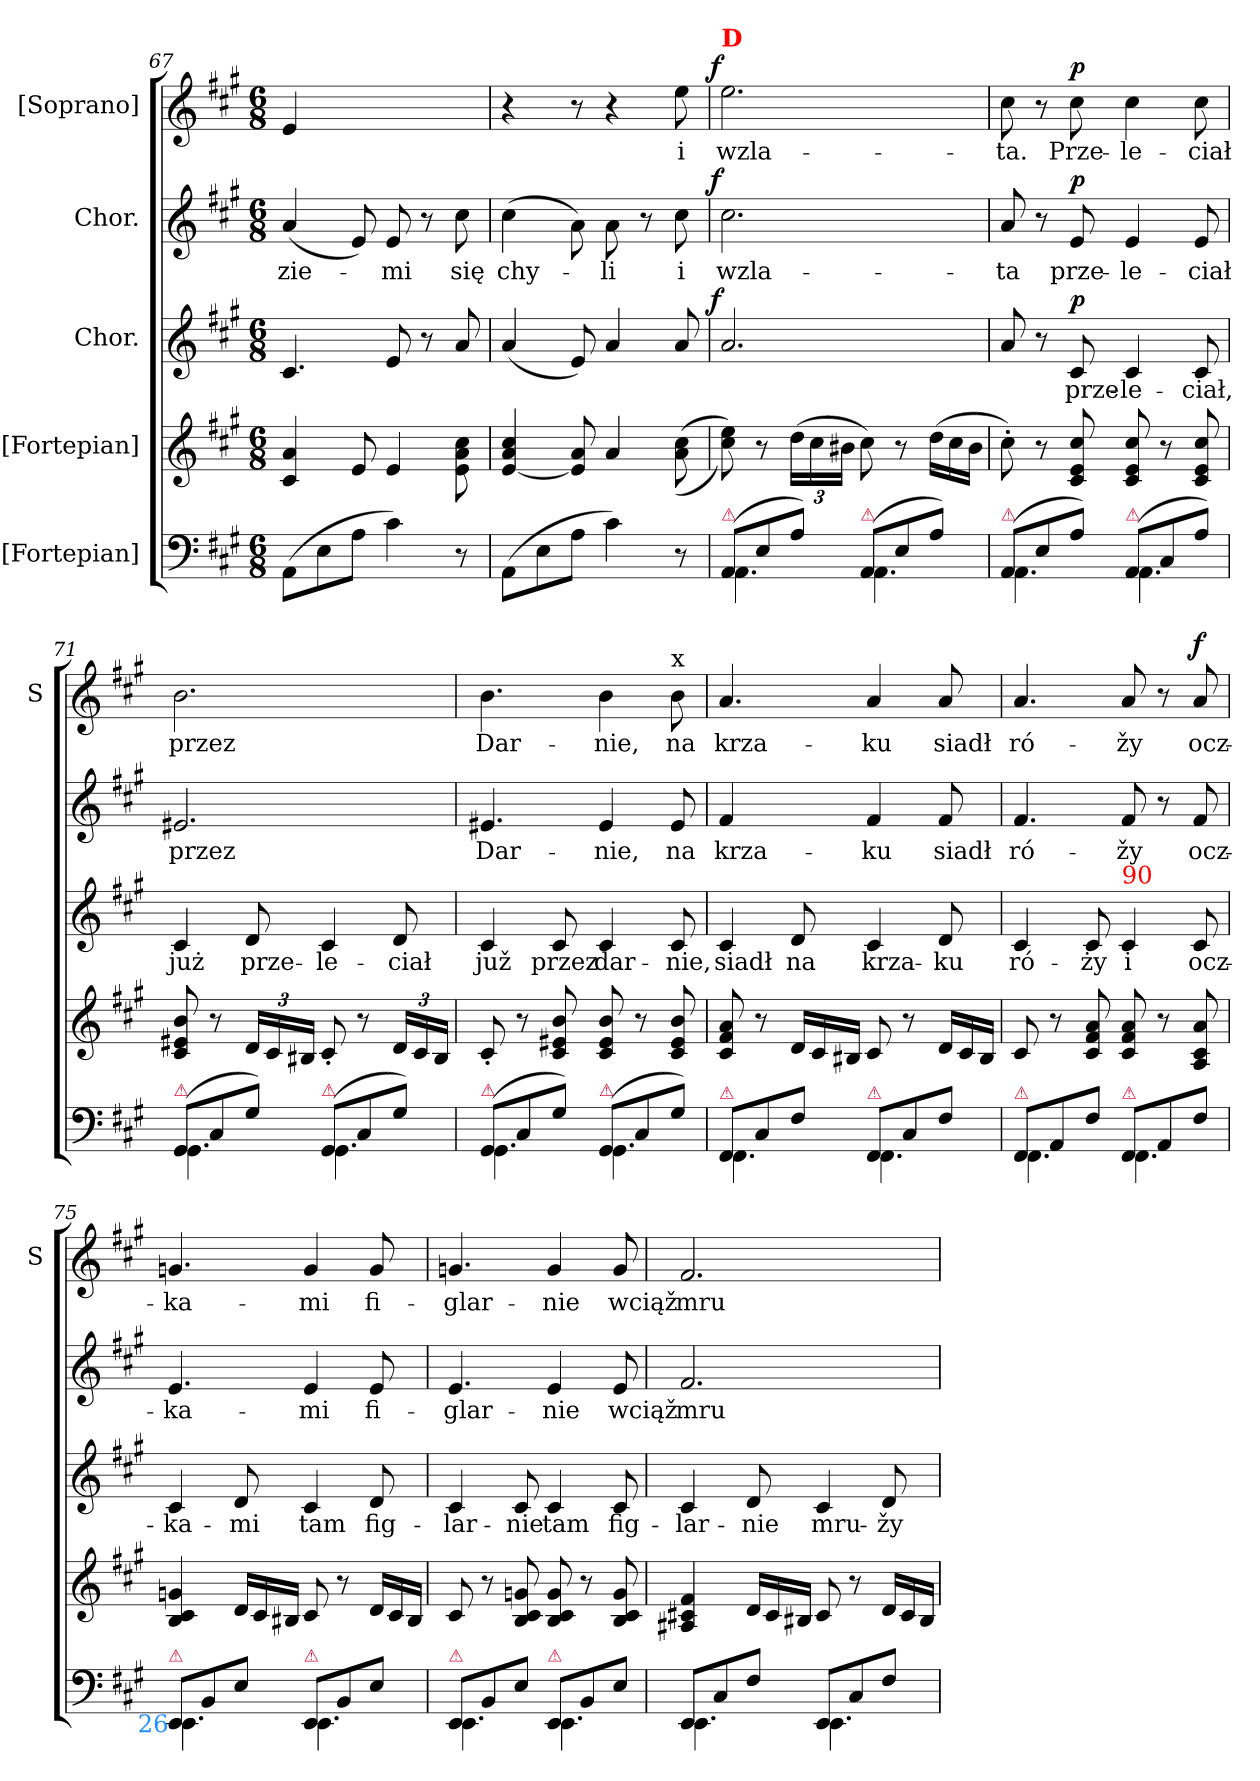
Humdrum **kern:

**kern	**kern	**kern	**text	**dynam	**kern	**text	**dynam	**kern	**text	**dynam
*part5	*part4	*part3	*part3	*part3	*part2	*part2	*part2	*part1	*part1	*part1
*staff5	*staff4	*staff3	*staff3	*staff3	*staff2	*staff2	*staff2	*staff1	*staff1	*staff1
*I"[Fortepian]	*I"[Fortepian]	*I"Chor.	*	*	*I"Chor.	*	*	*I"[Soprano]	*	*
*	*	*	*	*	*	*	*	*I'S	*	*
*clefF4	*clefG2	*clefG2	*	*	*clefG2	*	*	*clefG2	*	*
*k[f#c#g#]	*k[f#c#g#]	*k[f#c#g#]	*	*	*k[f#c#g#]	*	*	*k[f#c#g#]	*	*
*M6/8	*M6/8	*M6/8	*	*	*M6/8	*	*	*M6/8	*	*
=67	=67	=67	=67	=67	=67	=67	=67	=67	=67	=67
(8AA\L	4c#/ 4a/	4.c#/	.	.	(4a/	zie-	.	4e/	.	.
8E\	.	.	.	.	.	.	.	.	.	.
8A\J	8e/	.	.	.	8e/)	.	.	8ryy	.	.
4c#\)	4e/	8e/	.	.	8e/	-mi	.	4ryy	.	.
.	.	8r	.	.	8r	.	.	.	.	.
8r	8e\ 8a\ 8cc#\	8a/	.	.	8cc#\	się	.	8ryy	.	.
=68	=68	=68	=68	=68	=68	=68	=68	=68	=68	=68
(8AA\L	[4e/ 4a/ 4cc#/	(4a/	.	.	(4cc#\	chy-	.	4r	.	.
8E\	.	.	.	.	.	.	.	.	.	.
8A\J	8e]/ 8a/	8e/)	.	.	8a\)	.	.	8r	.	.
4c#\)	4a/	4a/	.	.	8a\	-li	.	4r	.	.
.	.	.	.	.	8r	.	.	.	.	.
8r	(<(>8a\ 8cc#\	8a/	.	.	8cc#\	i	.	8ee\	i	.
=69	=69	=69	=69	=69	=69	=69	=69	=69	=69	=69
*^	*	*	*	*	*	*	*	*	*	*
!	!	!	!	!	!	!	!	!	!LO:TX:a:B:color=red:t=D	!	!
!LO:TX:a:color=crimson:t=⚠	!	!	!	!	!	!	!	!	!	!	!
!	!	!	!	!	!LO:DY:a:rj	!	!	!LO:DY:a:rj	!	!	!LO:DY:a:rj
(<8AA/L	4.AA\	8cc#\ 8ee\))	2.a/	.	f	2.cc#\	wzla-	f	2.ee\	wzla-	f
8E/	.	8r	.	.	.	.	.	.	.	.	.
8A/J)	.	(24dd\LL	.	.	.	.	.	.	.	.	.
.	.	24cc#\	.	.	.	.	.	.	.	.	.
.	.	24b#X\JJ	.	.	.	.	.	.	.	.	.
!LO:TX:a:color=crimson:t=⚠	!	!	!	!	!	!	!	!	!	!	!
(<8AA/L	4.AA\	8cc#\)	.	.	.	.	.	.	.	.	.
8E/	.	8r	.	.	.	.	.	.	.	.	.
*	*	*Xtuplet	*	*	*	*	*	*	*	*	*
8A/J)	.	(24dd\LL	.	.	.	.	.	.	.	.	.
.	.	24cc#\	.	.	.	.	.	.	.	.	.
.	.	24b#\JJ	.	.	.	.	.	.	.	.	.
=70	=70	=70	=70	=70	=70	=70	=70	=70	=70	=70	=70
!LO:TX:a:color=crimson:t=⚠	!	!	!	!	!	!	!	!	!	!	!
(<8AA/L	4.AA\	8cc#'\)	8a/	.	.	8a/	-ta	.	8cc#\	-ta.	.
8E/	.	8r	8r	.	.	8r	.	.	8r	.	.
!	!	!	!	!	!LO:DY:a	!	!	!LO:DY:a	!	!	!LO:DY:a
8A/J)	.	8c#/ 8e/ 8cc#/	8c#/	prze-	p	8e/	prze-	p	8cc#\	Prze-	p
!LO:TX:a:color=crimson:t=⚠	!	!	!	!	!	!	!	!	!	!	!
!	!	!	!	!	!	!	!LO:LY:i	!	!	!	!
(<8AA/L	4.AA\	8c#/ 8e/ 8cc#/	4c#/	-le-	.	4e/	-le-	.	4cc#\	-le-	.
8C#/	.	8r	.	.	.	.	.	.	.	.	.
!	!	!	!	!	!	!	!LO:LY:i	!	!	!	!
8A/J)	.	8c#/ 8e/ 8cc#/	8c#/	-ciał,	.	8e/	-ciał	.	8cc#\	-ciał	.
=71	=71	=71	=71	=71	=71	=71	=71	=71	=71	=71	=71
!LO:TX:a:color=crimson:t=⚠	!	!	!	!	!	!	!	!	!	!	!
!	!	!	!	!	!	!	!LO:LY:i	!	!	!	!
(<8GG#/L	4.GG#\	8c#/ 8e#X/ 8b/	4c#/	już	.	2.e#X/	przez	.	2.b\	przez	.
8C#/	.	8r	.	.	.	.	.	.	.	.	.
*	*	*tuplet	*	*	*	*	*	*	*	*	*
8G#/J)	.	24d/LL	8d/	prze-	.	.	.	.	.	.	.
.	.	24c#/	.	.	.	.	.	.	.	.	.
.	.	24B#X/JJ	.	.	.	.	.	.	.	.	.
!LO:TX:a:color=crimson:t=⚠	!	!	!	!	!	!	!	!	!	!	!
(<8GG#/L	4.GG#\	8c#'/	4c#/	-le-	.	.	.	.	.	.	.
8C#/	.	8r	.	.	.	.	.	.	.	.	.
8G#/J)	.	24d/LL	8d/	-ciał	.	.	.	.	.	.	.
.	.	24c#/	.	.	.	.	.	.	.	.	.
.	.	24B#/JJ	.	.	.	.	.	.	.	.	.
=72	=72	=72	=72	=72	=72	=72	=72	=72	=72	=72	=72
!LO:TX:a:color=crimson:t=⚠	!	!	!	!	!	!	!	!	!	!	!
!	!	!	!	!	!	!	!LO:LY:i	!	!	!	!
(<8GG#/L	4.GG#\	8c#'/	4c#/	juž	.	4.e#X/	Dar-	.	4.b\	Dar-	.
8C#/	.	8r	.	.	.	.	.	.	.	.	.
8G#/J)	.	8c#/ 8e#X/ 8b/	8c#/	przez	.	.	.	.	.	.	.
!LO:TX:a:color=crimson:t=⚠	!	!	!	!	!	!	!	!	!	!	!
!	!	!	!	!	!	!	!LO:LY:i	!	!	!	!
(<8GG#/L	4.GG#\	8c#/ 8e#/ 8b/	4c#/	dar-	.	4e#/	-nie,	.	4b\	-nie,	.
8C#/	.	8r	.	.	.	.	.	.	.	.	.
!	!	!	!	!	!	!	!	!	!LO:TX:a:t=x	!	!
!	!	!	!	!	!	!	!LO:LY:i	!	!	!	!
8G#/J)	.	8c#/ 8e#/ 8b/	8c#/	-nie,	.	8e#/	na	.	8b\	na	.
=73	=73	=73	=73	=73	=73	=73	=73	=73	=73	=73	=73
!LO:TX:a:color=crimson:t=⚠	!	!	!	!	!	!	!	!	!	!	!
!	!	!	!	!	!	!LO:N:vis=4	!	!	!	!	!
8FF#/L	4.FF#\	8c#/ 8f#/ 8a/	4c#/	siadł	.	4.f#/	krza-	.	4.a/	krza-	.
8C#/	.	8r	.	.	.	.	.	.	.	.	.
*	*	*Xtuplet	*	*	*	*	*	*	*	*	*
8F#/J	.	24d/LL	8d/	na	.	.	.	.	.	.	.
.	.	24c#/	.	.	.	.	.	.	.	.	.
.	.	24B#X/JJ	.	.	.	.	.	.	.	.	.
!LO:TX:a:color=crimson:t=⚠	!	!	!	!	!	!	!	!	!	!	!
!	!	!	!	!	!	!	!LO:LY:i	!	!	!	!
8FF#/L	4.FF#\	8c#/	4c#/	krza-	.	4f#/	-ku	.	4a/	-ku	.
8C#/	.	8r	.	.	.	.	.	.	.	.	.
!	!	!	!	!	!	!	!LO:LY:i	!	!	!	!
8F#/J	.	24d/LL	8d/	-ku	.	8f#/	siadł	.	8a/	siadł	.
.	.	24c#/	.	.	.	.	.	.	.	.	.
.	.	24B#/JJ	.	.	.	.	.	.	.	.	.
=74	=74	=74	=74	=74	=74	=74	=74	=74	=74	=74	=74
!LO:TX:a:color=crimson:t=⚠	!	!	!	!	!	!	!	!	!	!	!
!	!	!	!	!	!	!	!LO:LY:i	!	!	!	!
8FF#/L	4.FF#\	8c#/	4c#/	ró-	.	4.f#/	ró-	.	4.a/	ró-	.
8AA/	.	8r	.	.	.	.	.	.	.	.	.
8F#/J	.	8c#/ 8f#/ 8a/	8c#/	-ży	.	.	.	.	.	.	.
!	!	!	!LO:TX:a:color=red:t=90	!	!	!	!	!	!	!	!
!LO:TX:a:color=crimson:t=⚠	!	!	!	!	!	!	!	!	!	!	!
!	!	!	!	!	!	!	!LO:LY:i	!	!	!	!
8FF#/L	4.FF#\	8c#/ 8f#/ 8a/	4c#/	i	.	8f#/	-žy	.	8a/	-žy	.
8AA/	.	8r	.	.	.	8r	.	.	8r	.	.
!	!	!	!	!	!	!	!LO:LY:i	!	!	!	!LO:DY:b
8F#/J	.	8A/ 8c#/ 8a/	8c#/	ocz-	.	8f#/	ocz-	.	8a/	ocz-	f
=75	=75	=75	=75	=75	=75	=75	=75	=75	=75	=75	=75
!LO:TX:b:rj:color=dodgerblue:t=26	!	!	!	!	!	!	!	!	!	!	!
!LO:TX:a:color=crimson:t=⚠	!	!	!	!	!	!	!	!	!	!	!
!	!	!	!	!	!	!	!LO:LY:i	!	!	!	!
8EE/L	4.EE\	4B/ 4c#/ 4gn/	4c#/	-ka-	.	4.e/	-ka-	.	4.gn/	-ka-	.
8BB/	.	.	.	.	.	.	.	.	.	.	.
8E/J	.	24d/LL	8d/	-mi	.	.	.	.	.	.	.
.	.	24c#/	.	.	.	.	.	.	.	.	.
.	.	24B#X/JJ	.	.	.	.	.	.	.	.	.
!LO:TX:a:color=crimson:t=⚠	!	!	!	!	!	!	!	!	!	!	!
!	!	!	!	!	!	!	!LO:LY:i	!	!	!	!
8EE/L	4.EE\	8c#/	4c#/	tam	.	4e/	-mi	.	4g/	-mi	.
8BB/	.	8r	.	.	.	.	.	.	.	.	.
!	!	!	!	!	!	!	!LO:LY:i	!	!	!	!
8E/J	.	24d/LL	8d/	fig-	.	8e/	fi-	.	8g/	fi-	.
.	.	24c#/	.	.	.	.	.	.	.	.	.
.	.	24B#/JJ	.	.	.	.	.	.	.	.	.
=76	=76	=76	=76	=76	=76	=76	=76	=76	=76	=76	=76
!LO:TX:a:color=crimson:t=⚠	!	!	!	!	!	!	!	!	!	!	!
!	!	!	!	!	!	!	!LO:LY:i	!	!	!	!
8EE/L	4.EE\	8c#/	4c#/	-lar-	.	4.e/	-glar-	.	4.gn/	-glar-	.
8BB/	.	8r	.	.	.	.	.	.	.	.	.
8E/J	.	8B/ 8c#/ 8gn/	8c#/	-nie	.	.	.	.	.	.	.
!LO:TX:a:color=crimson:t=⚠	!	!	!	!	!	!	!	!	!	!	!
!	!	!	!	!	!	!	!LO:LY:i	!	!	!	!
8EE/L	4.EE\	8B/ 8c#/ 8g/	4c#/	tam	.	4e/	-nie	.	4g/	-nie	.
8BB/	.	8r	.	.	.	.	.	.	.	.	.
!	!	!	!	!	!	!	!LO:LY:i	!	!	!	!
8E/J	.	8B/ 8c#/ 8g/	8c#/	fig-	.	8e/	wciąž	.	8g/	wciąž	.
=77	=77	=77	=77	=77	=77	=77	=77	=77	=77	=77	=77
!	!	!	!	!	!	!	!LO:LY:i	!	!	!	!
8EE/L	4.EE\	4A#X/ 4c#X/ 4f#/	4c#/	-lar-	.	2.f#/	mru-	.	2.f#/	mru-	.
8C#/	.	.	.	.	.	.	.	.	.	.	.
8F#/J	.	24d/LL	8d/	-nie	.	.	.	.	.	.	.
.	.	24c#/	.	.	.	.	.	.	.	.	.
.	.	24B#X/JJ	.	.	.	.	.	.	.	.	.
8EE/L	4.EE\	8c#/	4c#/	mru-	.	.	.	.	.	.	.
8C#/	.	8r	.	.	.	.	.	.	.	.	.
8F#/J	.	24d/LL	8d/	-žy	.	.	.	.	.	.	.
.	.	24c#/	.	.	.	.	.	.	.	.	.
.	.	24B#/JJ	.	.	.	.	.	.	.	.	.
*v	*v	*	*	*	*	*	*	*	*	*	*
=	=	=	=	=	=	=	=	=	=	=
*-	*-	*-	*-	*-	*-	*-	*-	*-	*-	*-
